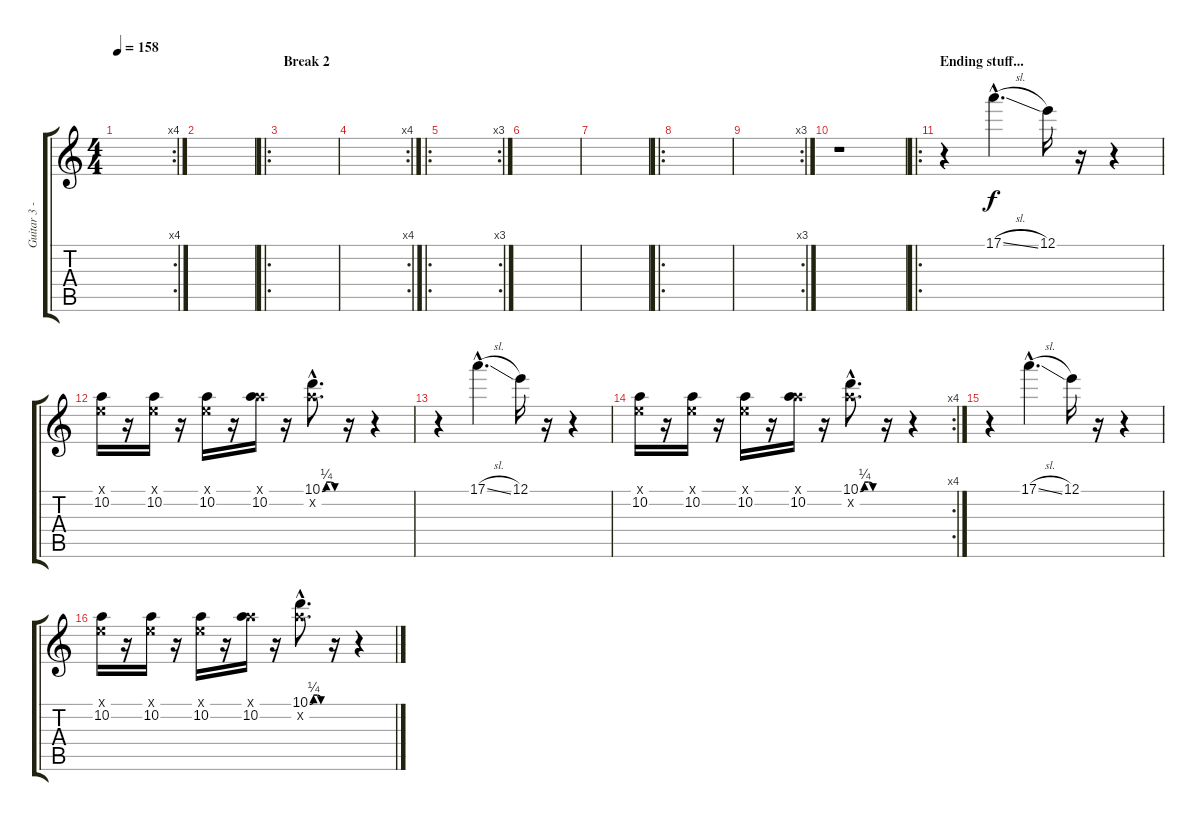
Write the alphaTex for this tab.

\track ("Guitar 3 - leads" "Guitar 3 -") {instrument distortionguitar}
\staff {score tabs}
\tuning (E4 B3 G3 D3 A2 E2) {hide}
\rc 4
\ts (4 4)
\tempo 158
\clef g2
\ks c
|
|
\ro
\section ("" "Break 2")
|
\rc 4
|
\ro
\rc 3
|
|
|
\ro
|
\rc 3
|
r.1 |
\ro
\section ("" "Ending stuff...")
r.4 17.1{sl hac}.4{d} 12.1.16 r.16 r.4 |
(0.1{x} 10.2).16 r.16 (0.1{x} 10.2).16 r.16 (0.1{x} 10.2).16 r.16 (5.1{x} 10.2).16 r.16 (10.1{be (custom 0 0 15 1 30 1 45 0 60 0) hac} 10.2{hac x}).8{d} r.16 r.4 |
r.4 17.1{sl hac}.4{d} 12.1.16 r.16 r.4 |
\rc 4
(0.1{x} 10.2).16 r.16 (0.1{x} 10.2).16 r.16 (0.1{x} 10.2).16 r.16 (5.1{x} 10.2).16 r.16 (10.1{be (custom 0 0 15 1 30 1 45 0 60 0) hac} 10.2{hac x}).8{d} r.16 r.4 |
r.4 17.1{sl hac}.4{d} 12.1.16 r.16 r.4 |
(0.1{x} 10.2).16 r.16 (0.1{x} 10.2).16 r.16 (0.1{x} 10.2).16 r.16 (5.1{x} 10.2).16 r.16 (10.1{be (custom 0 0 15 1 30 1 45 0 60 0) hac} 10.2{hac x}).8{d} r.16 r.4
